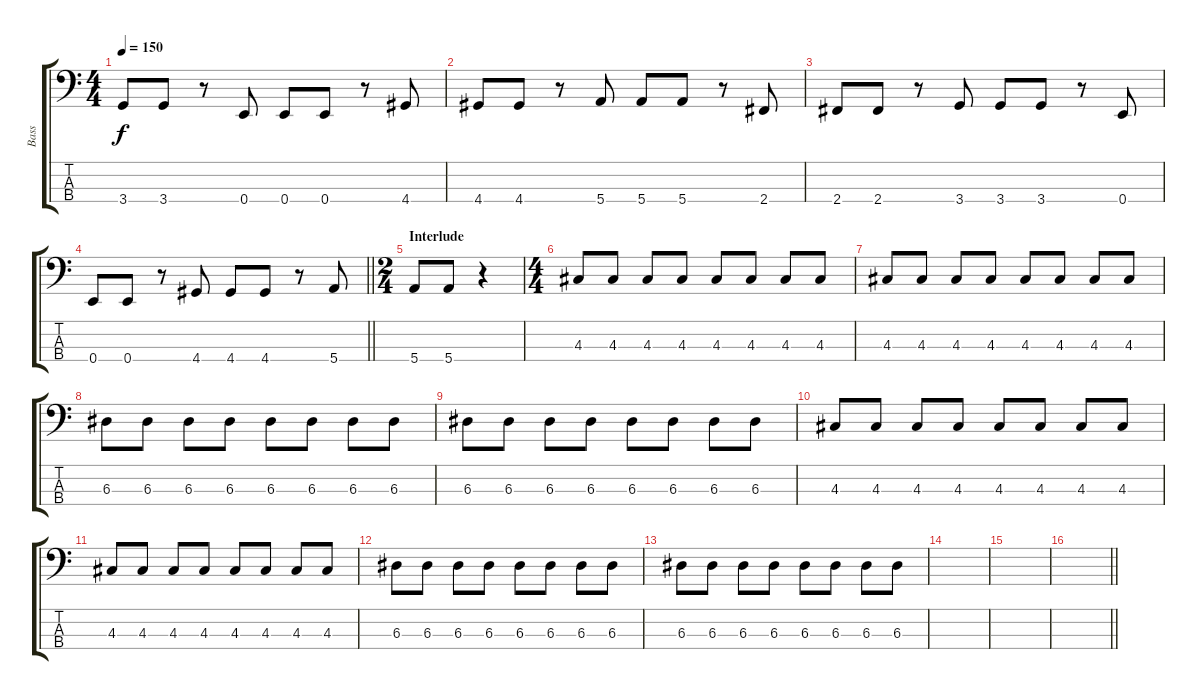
\track ("Bass" "Bass") {instrument electricbassfinger}
\staff {score tabs}
\tuning (G2 D2 A1 E1) {hide}
\ts (4 4)
\tempo 150
\clef f4
\ks c
3.4.8{dy f} 3.4.8 r.8 0.4.8 0.4.8 0.4.8 r.8 4.4.8 |
4.4.8 4.4.8 r.8 5.4.8 5.4.8 5.4.8 r.8 2.4.8 |
2.4.8 2.4.8 r.8 3.4.8 3.4.8 3.4.8 r.8 0.4.8 |
\barLineRight lightlight
0.4.8 0.4.8 r.8 4.4.8 4.4.8 4.4.8 r.8 5.4.8 |
\ts (2 4)
\section ("" "Interlude")
5.4.8 5.4.8 r.4 |
\ts (4 4)
4.3.8 4.3.8 4.3.8 4.3.8 4.3.8 4.3.8 4.3.8 4.3.8 |
4.3.8 4.3.8 4.3.8 4.3.8 4.3.8 4.3.8 4.3.8 4.3.8 |
6.3.8 6.3.8 6.3.8 6.3.8 6.3.8 6.3.8 6.3.8 6.3.8 |
6.3.8 6.3.8 6.3.8 6.3.8 6.3.8 6.3.8 6.3.8 6.3.8 |
4.3.8 4.3.8 4.3.8 4.3.8 4.3.8 4.3.8 4.3.8 4.3.8 |
4.3.8 4.3.8 4.3.8 4.3.8 4.3.8 4.3.8 4.3.8 4.3.8 |
6.3.8 6.3.8 6.3.8 6.3.8 6.3.8 6.3.8 6.3.8 6.3.8 |
6.3.8 6.3.8 6.3.8 6.3.8 6.3.8 6.3.8 6.3.8 6.3.8 |
|
|
\barLineRight lightlight
